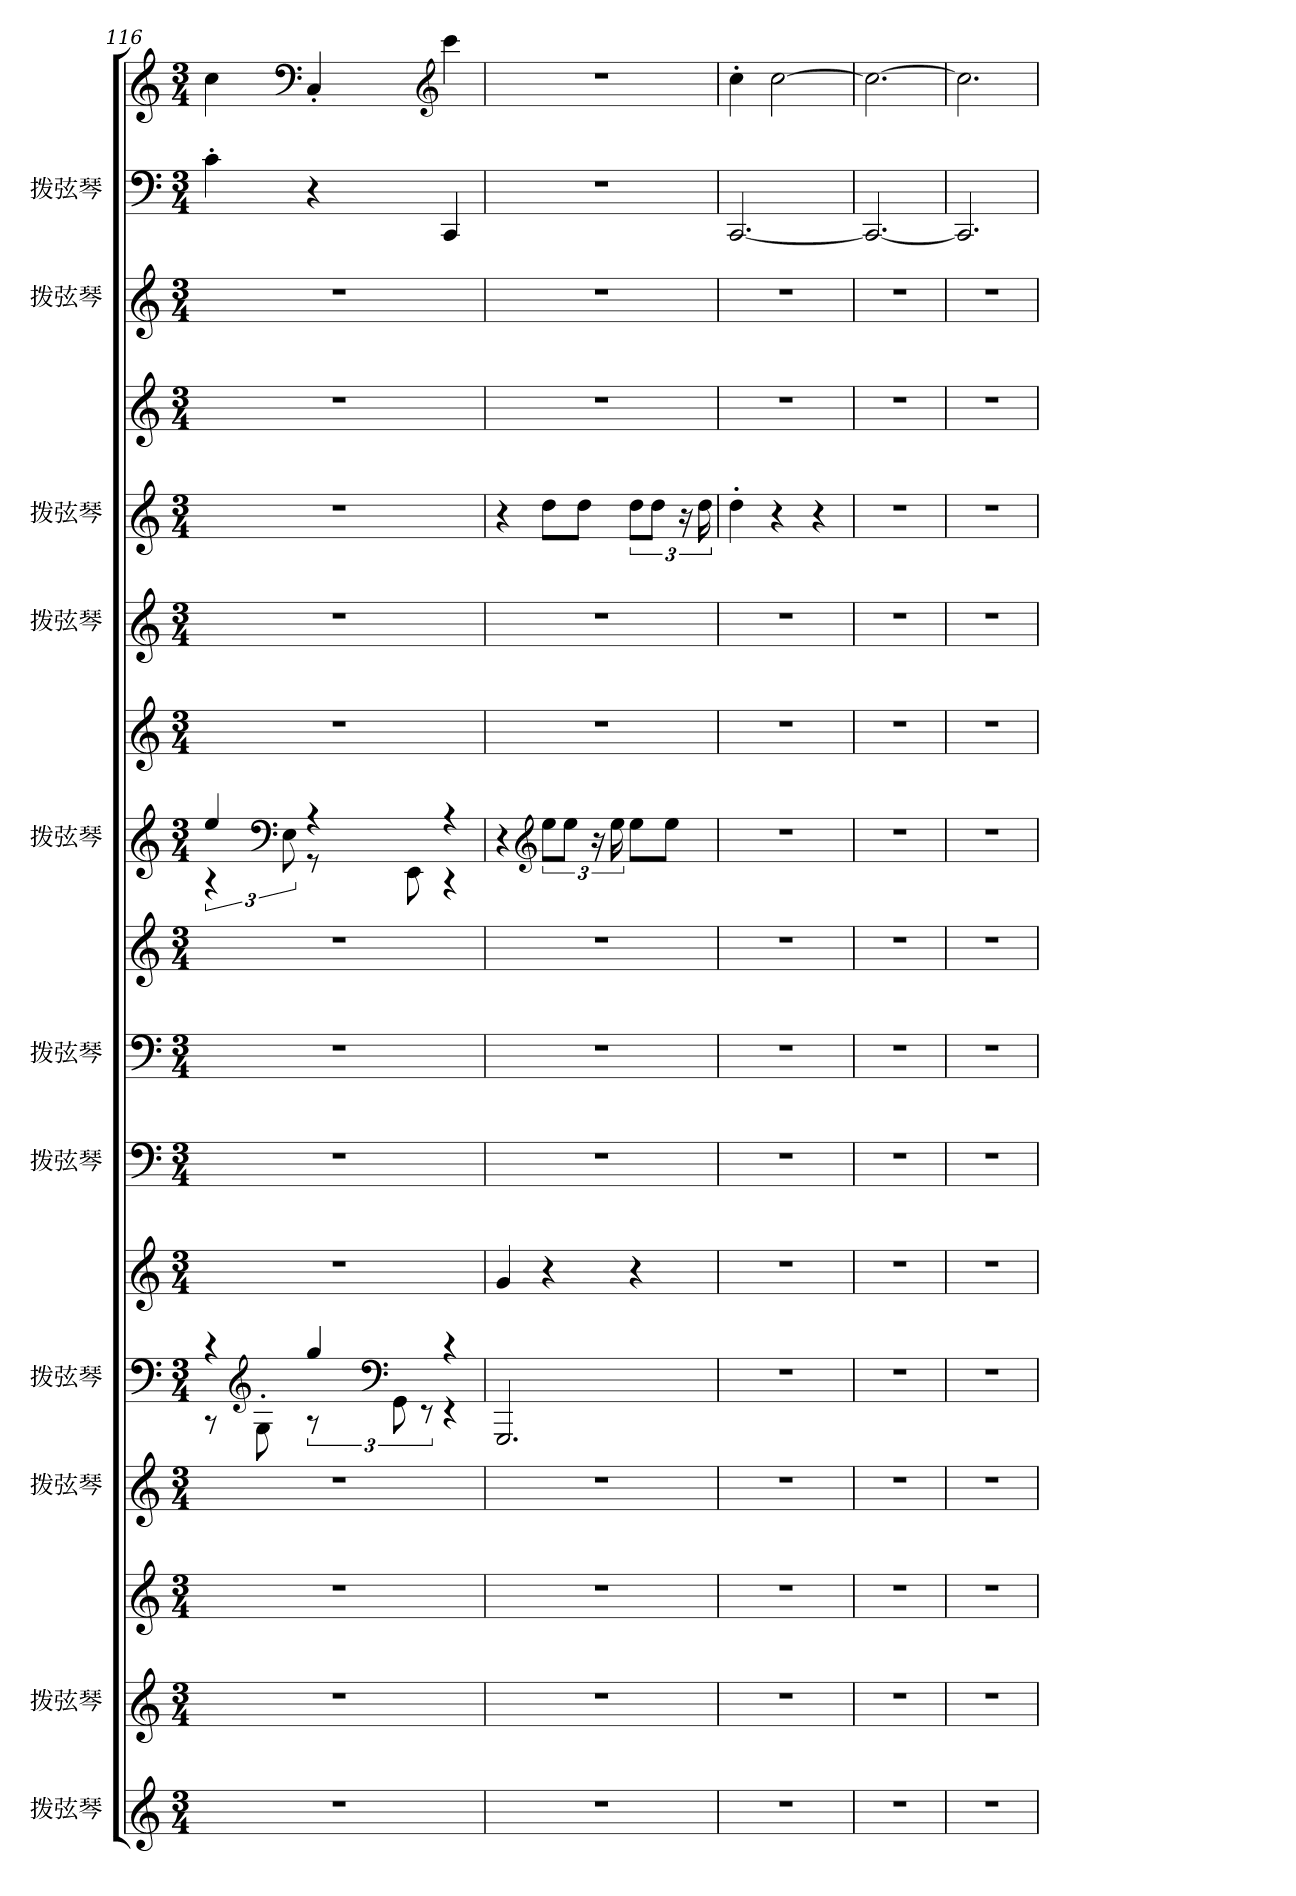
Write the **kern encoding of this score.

**kern	**kern	**kern	**kern	**kern	**kern	**kern	**kern	**kern	**kern	**kern	**kern	**kern	**kern	**kern	**kern	**kern
*part11	*part10	*part10	*part9	*part8	*part8	*part7	*part6	*part6	*part5	*part5	*part4	*part3	*part3	*part2	*part1	*part1
*staff17	*staff16	*staff15	*staff14	*staff13	*staff12	*staff11	*staff10	*staff9	*staff8	*staff7	*staff6	*staff5	*staff4	*staff3	*staff2	*staff1
*I"拨弦琴	*I"拨弦琴	*	*I"拨弦琴	*I"拨弦琴	*	*I"拨弦琴	*I"拨弦琴	*	*I"拨弦琴	*	*I"拨弦琴	*I"拨弦琴	*	*I"拨弦琴	*I"拨弦琴	*
*clefG2	*clefG2	*clefG2	*clefG2	*clefF4	*clefG2	*clefF4	*clefF4	*clefG2	*clefG2	*clefG2	*clefG2	*clefG2	*clefG2	*clefG2	*clefF4	*clefG2
*k[]	*k[]	*k[]	*k[]	*k[]	*k[]	*k[]	*k[]	*k[]	*k[]	*k[]	*k[]	*k[]	*k[]	*k[]	*k[]	*k[]
*M3/4	*M3/4	*M3/4	*M3/4	*M3/4	*M3/4	*M3/4	*M3/4	*M3/4	*M3/4	*M3/4	*M3/4	*M3/4	*M3/4	*M3/4	*M3/4	*M3/4
=116	=116	=116	=116	=116	=116	=116	=116	=116	=116	=116	=116	=116	=116	=116	=116	=116
*	*	*	*	*^	*	*	*	*	*^	*	*	*	*	*	*	*
2.r	2.r	2.r	2.r	4r	8r	2.r	2.r	2.r	2.r	4ee/	6r	2.r	2.r	2.r	2.r	2.r	4c'\	4cc\
*	*	*	*	*clefG2	*	*	*	*	*	*	*	*	*	*	*	*	*	*
.	.	.	.	.	8G'\	.	.	.	.	.	.	.	.	.	.	.	.	.
*	*	*	*	*	*	*	*	*	*	*clefF4	*	*	*	*	*	*	*	*
.	.	.	.	.	.	.	.	.	.	.	12E\	.	.	.	.	.	.	.
*	*	*	*	*	*	*	*	*	*	*	*	*	*	*	*	*	*	*clefF4
.	.	.	.	4gg/	12r	.	.	.	.	4r	8r	.	.	.	.	.	4r	4C'/
*	*	*	*	*clefF4	*	*	*	*	*	*	*	*	*	*	*	*	*	*
.	.	.	.	.	12GG\	.	.	.	.	.	.	.	.	.	.	.	.	.
.	.	.	.	.	.	.	.	.	.	.	8EE\	.	.	.	.	.	.	.
.	.	.	.	.	12r	.	.	.	.	.	.	.	.	.	.	.	.	.
*	*	*	*	*	*	*	*	*	*	*	*	*	*	*	*	*	*	*clefG2
.	.	.	.	4r	4r	.	.	.	.	4r	4r	.	.	.	.	.	4CC/	4ccc\
*	*	*	*	*v	*v	*	*	*	*	*v	*v	*	*	*	*	*	*	*
!!LO:PB:g=z
=117	=117	=117	=117	=117	=117	=117	=117	=117	=117	=117	=117	=117	=117	=117	=117	=117
2.r	2.r	2.r	2.r	2.GGG/	4g/	2.r	2.r	2.r	4r	2.r	2.r	4r	2.r	2.r	2.r	2.r
*	*	*	*	*	*	*	*	*	*clefG2	*	*	*	*	*	*	*
.	.	.	.	.	4r	.	.	.	12ee\L	.	.	8dd\L	.	.	.	.
.	.	.	.	.	.	.	.	.	12ee\J	.	.	.	.	.	.	.
.	.	.	.	.	.	.	.	.	.	.	.	8dd\J	.	.	.	.
.	.	.	.	.	.	.	.	.	24r	.	.	.	.	.	.	.
.	.	.	.	.	.	.	.	.	24ee\	.	.	.	.	.	.	.
.	.	.	.	.	4r	.	.	.	8ee\L	.	.	12dd\L	.	.	.	.
.	.	.	.	.	.	.	.	.	.	.	.	12dd\J	.	.	.	.
.	.	.	.	.	.	.	.	.	8ee\J	.	.	.	.	.	.	.
.	.	.	.	.	.	.	.	.	.	.	.	24r	.	.	.	.
.	.	.	.	.	.	.	.	.	.	.	.	24dd\	.	.	.	.
=118	=118	=118	=118	=118	=118	=118	=118	=118	=118	=118	=118	=118	=118	=118	=118	=118
2.r	2.r	2.r	2.r	2.r	2.r	2.r	2.r	2.r	2.r	2.r	2.r	4dd'\	2.r	2.r	[2.CC/	4cc'\
.	.	.	.	.	.	.	.	.	.	.	.	4r	.	.	.	[2cc\
.	.	.	.	.	.	.	.	.	.	.	.	4r	.	.	.	.
=119	=119	=119	=119	=119	=119	=119	=119	=119	=119	=119	=119	=119	=119	=119	=119	=119
2.r	2.r	2.r	2.r	2.r	2.r	2.r	2.r	2.r	2.r	2.r	2.r	2.r	2.r	2.r	2.CC/_	2.cc\_
=120	=120	=120	=120	=120	=120	=120	=120	=120	=120	=120	=120	=120	=120	=120	=120	=120
2.r	2.r	2.r	2.r	2.r	2.r	2.r	2.r	2.r	2.r	2.r	2.r	2.r	2.r	2.r	2.CC/]	2.cc\]
=	=	=	=	=	=	=	=	=	=	=	=	=	=	=	=	=
*-	*-	*-	*-	*-	*-	*-	*-	*-	*-	*-	*-	*-	*-	*-	*-	*-
